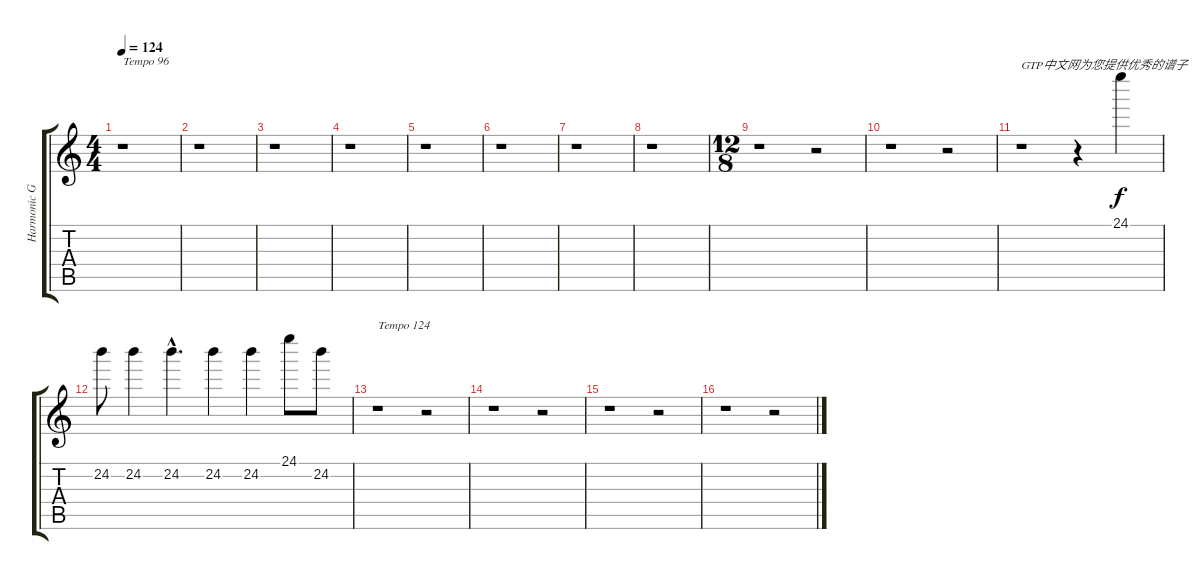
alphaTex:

\track ("Harmonic Guitar" "Harmonic G") {instrument guitarharmonics}
\staff {score tabs}
\tuning (E4 B3 G3 D3 A2 E2) {hide}
\ts (4 4)
\tempo 124
\clef g2
\ks c
r.1{txt "Tempo 96" dy f instrument guitarharmonics} |
r.1 |
r.1 |
r.1 |
r.1 |
r.1 |
r.1 |
r.1 |
\ts (12 8)
r.1 r.2 |
r.1 r.2 |
r.1{txt "GTP中文网为您提供优秀的谱子"} r.4 24.1.4 |
24.2.8 24.2.4 24.2{hac}.4{d} 24.2.4 24.2.4 24.1.8 24.2.8 |
r.1{txt "Tempo 124"} r.2 |
r.1 r.2 |
r.1 r.2 |
r.1 r.2
